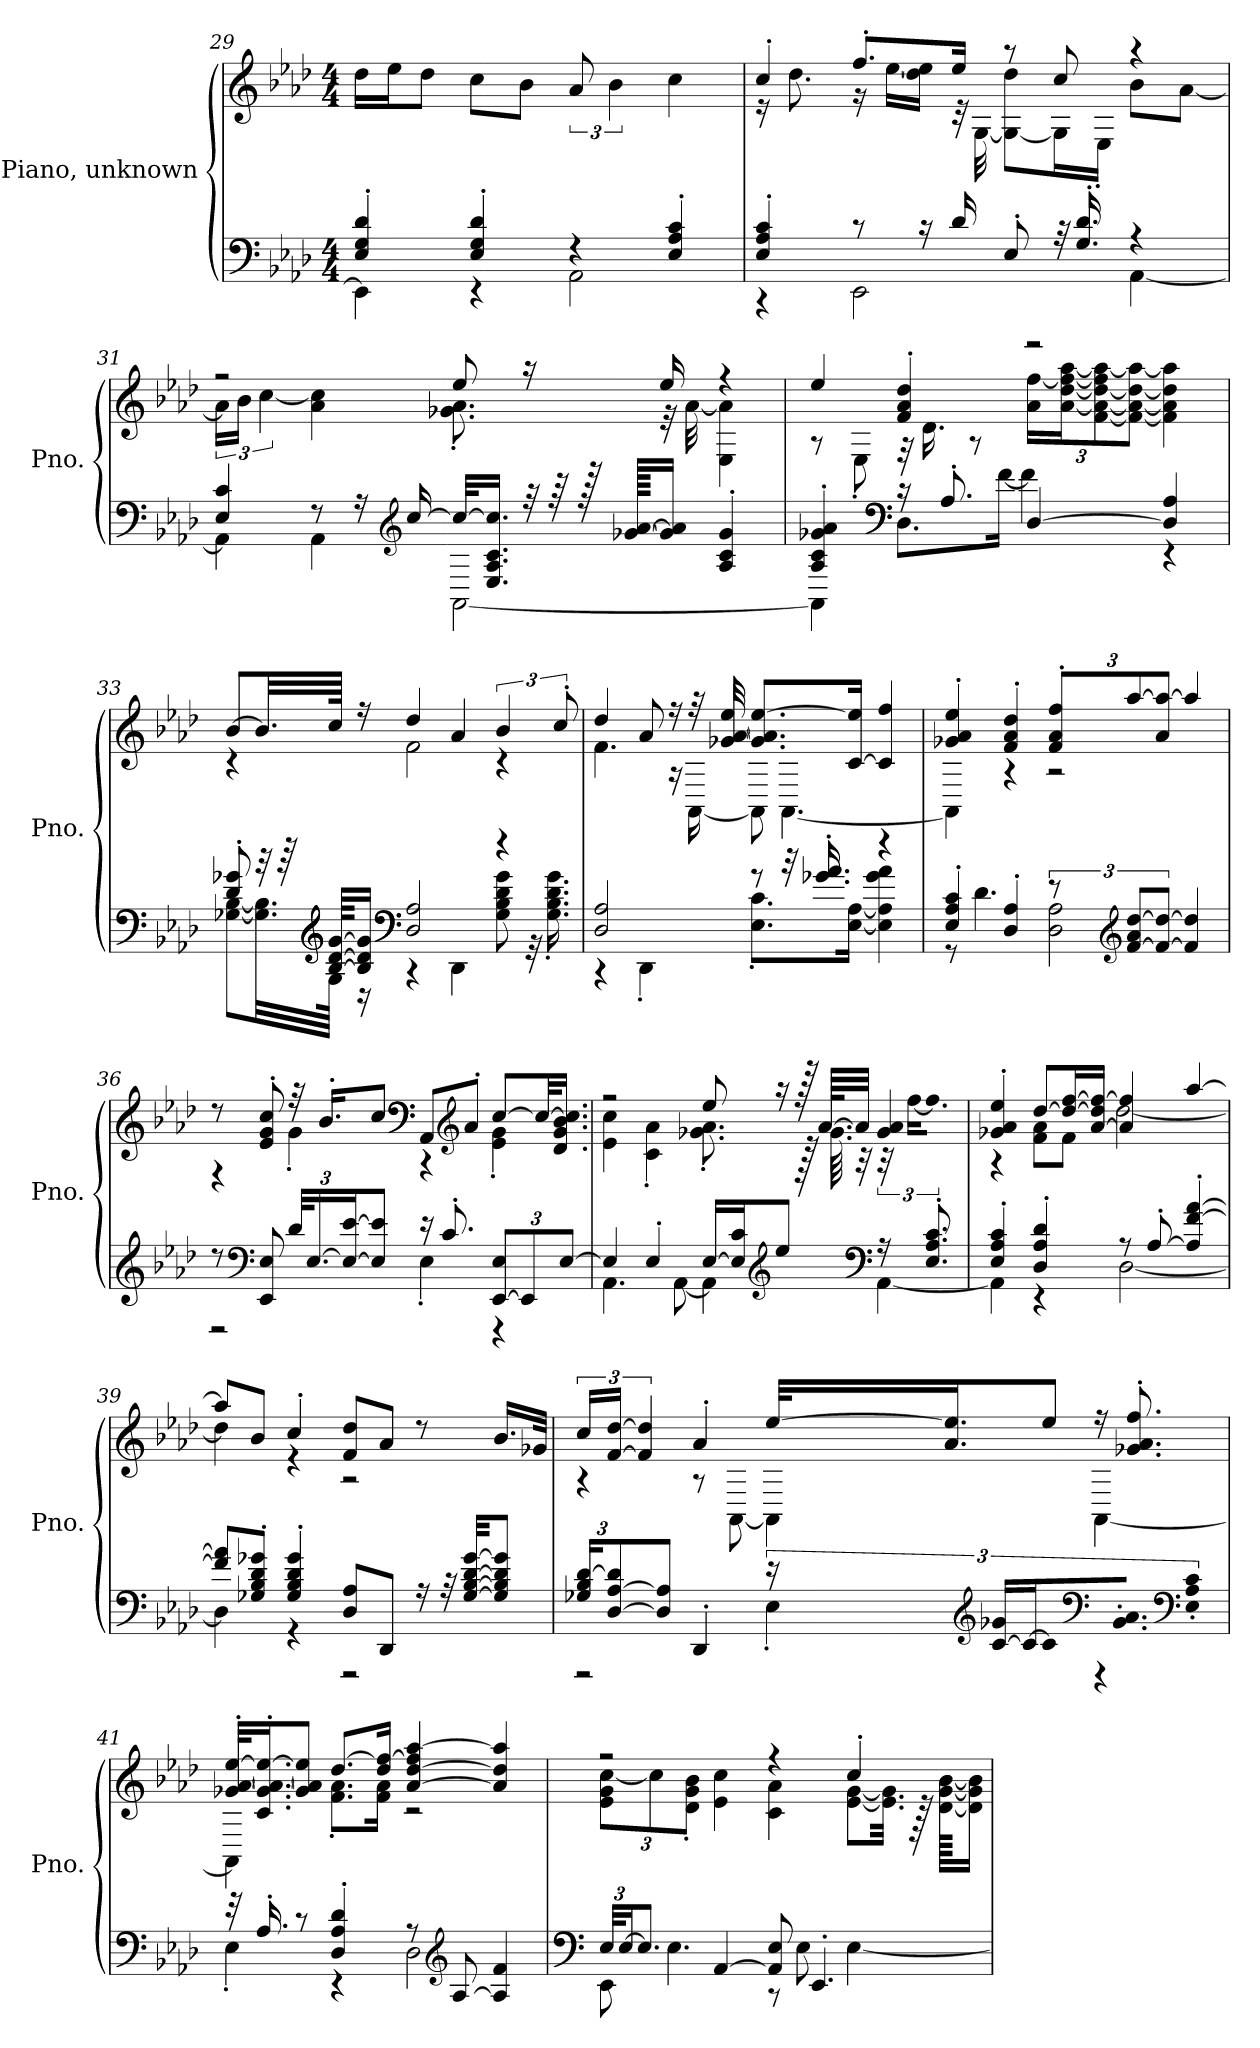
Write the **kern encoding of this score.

**kern	**kern
*part1	*part1
*staff2	*staff1
*I"Piano, unknown	*
*I'Pno.	*
*clefF4	*clefG2
*k[b-e-a-d-]	*k[b-e-a-d-]
*M4/4	*M4/4
=29	=29
*^	*
4E-/' 4G/' 4d-/'	4EE-\]	16dd-\LL
.	.	16ee-\J
.	.	8dd-\J
4E-/' 4G/' 4d-/'	4r	8cc\L
.	.	8b-\J
4r	2AA-\	12a-/
.	.	6b-\
4E-/' 4A-/' 4c/'	.	4cc\
!!LO:LB:g=z
=30	=30	=30
*	*	*^
4E-/' 4A-/' 4c/'	4r	4cc'/	16r
.	.	.	8.dd-\
8r	2EE-\	8.ff'/L	16r
.	.	.	[16ee-\LL
16r	.	.	16dd-\ 16ee-\]JJ
16d-/	.	16ee-/Jk	32r
.	.	.	[32G\
8E-'/	.	8r	8G\_ 8dd-\L
32r	.	8cc/	16G\L]
16.G/' 16.d-/'	.	.	.
.	.	.	16E-'\JJ
4r	[4AA-\	4r	8b-\L
.	.	.	[8a-\J
=31	=31	=31	=31
4E-/ 4c/	4AA-\]	2r	24a-\LL]
.	.	.	24b-\JJ
.	.	.	[6cc\
8r	4AA-\	.	4a-\ 4cc\]
16r	.	.	.
*clefG2	*	*	*
[16cc/	.	.	.
32cc/KLL_	[2AA-\	8ee-/	8.g-X\' 8.a-\'
16.E-/ 16.A-/ 16.c/ 16.cc/]JJ	.	.	.
32r	.	16r	.
64r	.	.	.
128r	.	.	.
[128g-X/ [128a-/KKKLL	.	.	.
16g-/] 16a-/]JJ	.	16ee-/	32r
.	.	.	[32a-\
4A-/' 4c/' 4g-/'	.	4r	4E-\ 4a-\]
!!LO:LB:g=z	!!
=32	=32	=32	=32
4A-/' 4c/' 4g-X/' 4a-/'	4AA-\]	4ee-/	8r
.	.	.	8E-'\
*clefF4	*	*	*
16r	8.D-\L	4f/' 4a-/' 4dd-/'	32r
.	.	.	16.d-\
8.A-'/	.	.	.
.	.	.	8r
.	[16f\Jk	.	.
*	*	*	*Xbrackettup
[4D-/	4f\]	2r	24a-\ [24ff\LL
.	.	.	[24a-\ [24dd-\ 24ff\_ [24aa-\J
.	.	.	[12f\ 12a-\_ 12dd-\_ 12ff\] 12aa-\_
.	.	.	12f\_ 12a-\_ 12dd-\_ 12aa-\_J
4D-/] 4A-/	4r	.	4f\] 4a-\] 4dd-\] 4aa-\]
=33	=33	=33	=33
8d-/' 8g-X/'	[8G-X\ [8B-\L	[8b-/L	4r
32r	32.G-\] 32.B-\]LL	32.b-/LL]	.
64r	.	.	.
*clefG2	*	*	*
[64B-/ [64d-/ [64g-/KKLL	64G-\JJJk	64cc/JJJk	.
16B-/] 16d-/] 16g-/]JJ	16r	16r	.
*clefF4	*	*	*
2D-/ 2A-/	4r	4dd-/	2f\
.	4DD-\	4a-/	.
*	*	*brackettup	*
4r	8G-\ 8B-\ 8d-\ 8g-\	6b-/	4r
.	32r	.	.
.	16.G-\' 16.B-\' 16.d-\' 16.g-\'	.	.
.	.	12cc'/	.
!!LO:PB:g=z	!!
=34	=34	=34	=34
2D-/ 2A-/	4r	4dd-/	4.f\
.	4DD-'\	8a-/	.
.	.	16r	16r
.	.	32r	[16AA-\
.	.	[32g-X/ [32a-/ 32ee-/	.
8r	8.E-\' 8.c\'L	8.g-/] 8.a-/] [8.ee-/L	8AA-\]
32r	.	.	[4.AA-\
16.g-X/' 16.a-/'	.	.	.
.	[16E-\ [16A-\Jk	[16c/ 16ee-/]Jk	.
4r	4E-\] 4A-\] 4g-\ 4a-\	4c/] 4ff/	.
=35	=35	=35	=35
4E-/' 4A-/' 4c/'	8r	4g-X/' 4a-/' 4ee-/'	4AA-\]
.	4.d-\	.	.
4D-/' 4A-/'	.	4f/' 4a-/' 4dd-/'	4r
*	*	*Xbrackettup	*
12r	2D-\ 2A-\	12f/' 12a-/' 12ff/'L	2r
*clefG2	*	*	*
[12f/ 12a-/ [12dd-/L	.	[12aa-/	.
12f/_ 12dd-/_J	.	12a-/ 12aa-/_J	.
4f/] 4dd-/]	.	4aa-/]	.
!!LO:LB:g=z	!!
=36	=36	=36	=36
8r	2r	8r	4r
*clefF4	*	*	*
8EE-/ 8E-/	.	8e-/' 8g/' 8cc/'	.
*Xbrackettup	*	*	*
48d-/KLL	.	32r	4g'\
[24.E-/	.	.	.
.	.	16.b-'/KL	.
24E-/_ [24e-/J	.	.	.
8E-/] 8e-/]J	.	8cc/J	.
*	*	*clefF4	*
16r	4E-'\	8AA-/L	4r
8.c'/	.	.	.
*	*	*clefG2	*
.	.	8a-'/J	.
[12EE-/ 12E-/L	4r	[8cc/L	4e-\' 4g\'
12EE-/]	.	.	.
.	.	32cc/KL_	.
.	.	16.d-/ 16.g/ 16.b-/ 16.cc/]JJ	.
[12E-/J	.	.	.
=37	=37	=37	=37
4E-/]	4.AA-\	2r	4e-\ 4cc\
4E-'/	.	.	4c\' 4a-\'
.	[8AA-\	.	.
[16E-/LL	4AA-\]	8ee-/	8.g-X\' 8.a-\'
16E-/] 16c/J	.	.	.
*clefG2	*	*	*
8ee-/J	.	16r	.
.	.	128r	128r
.	.	[64.a-/KLLL	64.g-\
.	.	32a-/JJJ]	32r
*clefF4	*	*	*
*	*	*	*brackettup
16r	[4AA-\	4g-/ 4a-/	48r
.	.	.	[24ff\KL
8.E-/' 8.A-/' 8.c/'	.	.	8.ff\J]
!!LO:LB:g=z	!!
=38	=38	=38	=38
4E-/' 4A-/' 4c/'	4AA-\]	4g-X/' 4a-/' 4ee-/'	4r
4D-/' 4A-/' 4d-/'	4r	[8dd-/L	8f\ 8a-\L
.	.	16dd-/_ [16ff/L	8f\J
.	.	[16a-/ 16dd-/] 16ff/_JJ	.
8r	[2D-\	4a-/] 4ff/]	[2dd-\
[8A-'/	.	.	.
4A-/]' [4f/' [4a-/'	.	[4aa-/	.
=39	=39	=39	=39
8f/] 8a-/]L	4D-\]	8aa-/L]	4dd-\]
8G-X/' 8B-/' 8d-/' 8g-X/'J	.	8b-/J	.
4G-/' 4B-/' 4d-/' 4g-/'	4r	4cc'/	4r
8D-/ 8A-/L	2r	8f/ 8dd-/L	2r
8DD-/J	.	8a-/J	.
16r	.	8r	.
32r	.	.	.
[32G-/ [32B-/ [32d-/ [32g-/KKL	.	.	.
8G-/] 8B-/] 8d-/] 8g-/]J	.	16.b-/LL	.
.	.	32g-X/JJk	.
!!LO:LB:g=z	!!
=40	=40	=40	=40
24G-X/ 24B-/ [24d-/KL	2r	24cc/LL	4r
[12D-/ [12A-/ 12d-/]	.	[24f/ [24dd-/JJ	.
.	.	6f/] 6dd-/]	.
8D-/] 8A-/]J	.	.	.
4DD-'/	.	4a-'/	8r
.	.	.	[8AA-\
*brackettup	*	*	*
24r	4E-'\	[32ee-/KLL	4AA-\]
.	.	16.a-/ 16.ee-/]J	.
*clefG2	*	*	*
[24c/ 24g-X/LL	.	.	.
24c/_	.	.	.
32c/K]	.	8ee-/J	.
16.g-/' 16.a-/'JJ	.	.	.
*clefF4	*	*	*
4E-/' 4A-/' 4c/'	4r	16r	[4AA-\
.	.	8.g-X/' 8.a-/' 8.ff/'	.
=41	=41	=41	=41
32r	4E-'\	[32g-X/' [32a-/' [32ee-/'KLL	4AA-\]
16.A-'/	.	16.c/' 16.g-/_' 16.a-/_' 16.ee-/_'J	.
8r	.	8g-/] 8a-/] 8ee-/]J	.
4D-/' 4A-/' 4d-/'	4r	[8.dd-/L	8.f\' 8.a-\'L
.	.	16dd-/] [16ff/Jk	16f\ 16a-\Jk
8r	2D-\	[4a-/ [4dd-/ 4ff/] [4aa-/	2r
*clefG2	*	*	*
[8A-/	.	.	.
4A-/] 4f/	.	4a-/] 4dd-/] 4aa-/]	.
!!LO:LB:g=z	!!
=42	=42	=42	=42
*clefF4	*	*	*
*Xbrackettup	*	*	*Xbrackettup
48E-/KLL	8EE-\	2r	12e-\ 12g\ [12cc\L
[24E-/J	.	.	.
8.E-/J]	.	.	.
.	.	.	12cc\]
.	4.E-\	.	.
.	.	.	12d-\' 12g\' 12b-\'J
[4AA-/	.	.	4e-\ 4cc\
8AA-/] 8E-/	8r	4r	4c\ 4a-\
4.EE-'/	8E-\	.	.
.	[4E-\	4cc'/	[8e-\ [8g\L
.	.	.	32.e-\] 32.g\]Jkk
.	.	.	128r
.	.	.	[128d-\ [128g\ [128b-\KKKLL
.	.	.	16d-\] 16g\] 16b-\]JJ
*v	*v	*	*
*	*v	*v
=	=
*-	*-
